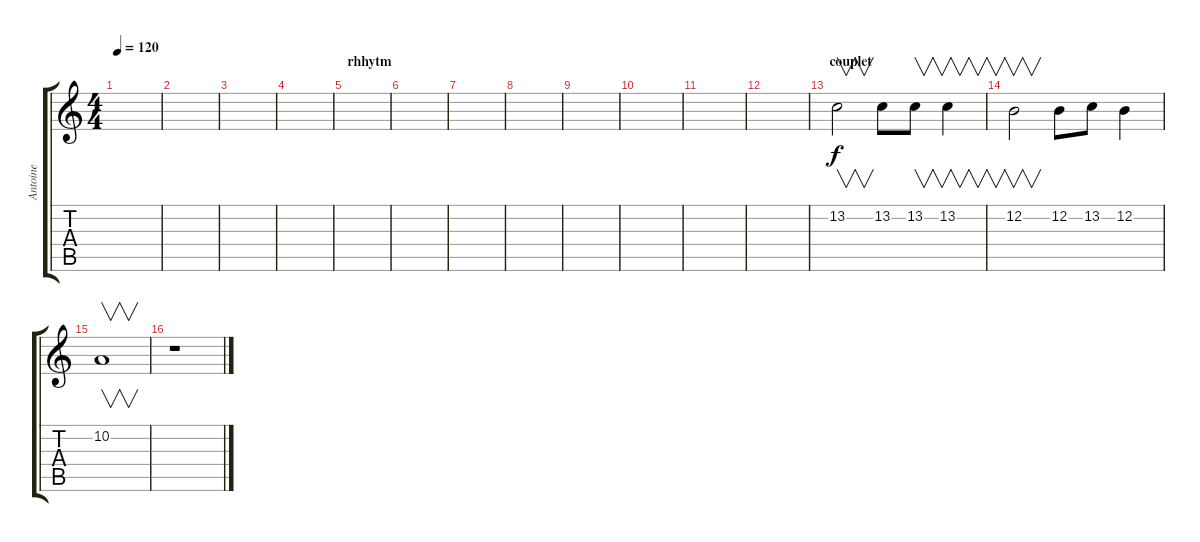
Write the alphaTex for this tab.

\track ("Antoine" "Antoine") {instrument violin}
\staff {score tabs}
\tuning (E4 B3 G3 D3 A2 E2) {hide}
\ts (4 4)
\tempo 120
\clef g2
\ks c
|
|
|
|
\section ("" "rhhytm")
|
|
|
|
|
|
|
|
\section ("" "couplet")
13.2.2{v} 13.2.8 13.2.8{v} 13.2.4{v} |
12.2.2{v} 12.2.8 13.2.8 12.2.4 |
10.2.1{v} |
r.1
